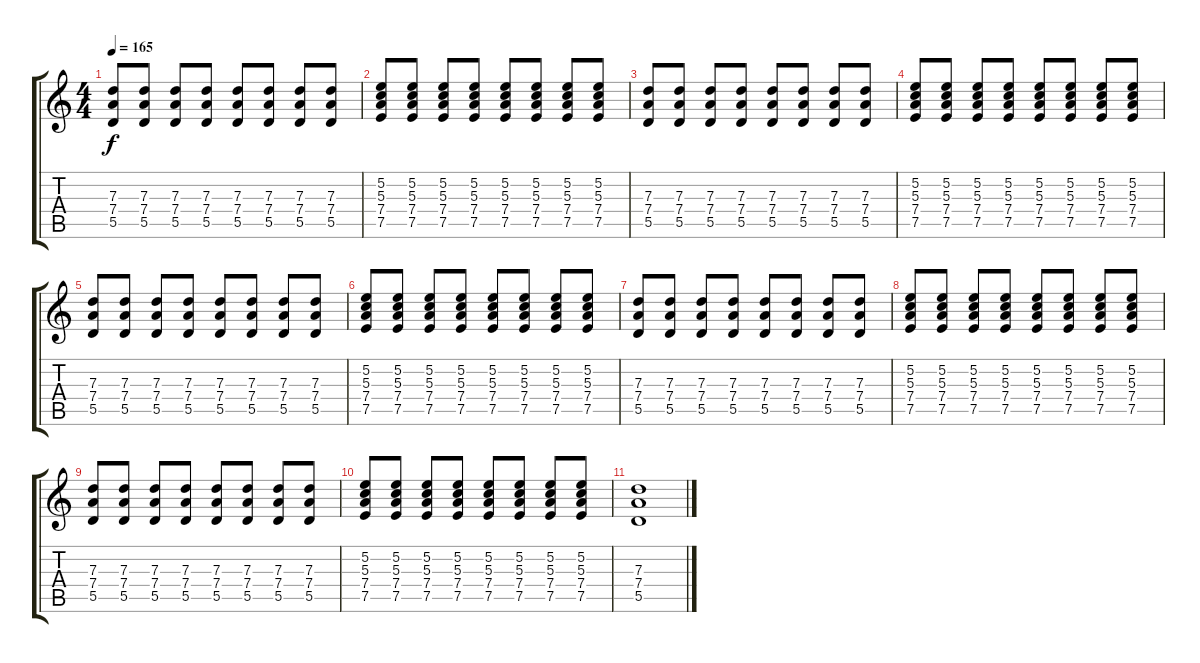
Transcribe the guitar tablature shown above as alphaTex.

\track "" {instrument overdrivenguitar}
\staff {score tabs}
\tuning (E4 B3 G3 D3 A2 D2) {hide}
\ts (4 4)
\tempo 165
\clef g2
\ks c
(7.3 7.4 5.5).8{dy f} (7.3 7.4 5.5).8 (7.3 7.4 5.5).8 (7.3 7.4 5.5).8 (7.3 7.4 5.5).8 (7.3 7.4 5.5).8 (7.3 7.4 5.5).8 (7.3 7.4 5.5).8 |
(5.2 5.3 7.4 7.5).8 (5.2 5.3 7.4 7.5).8 (5.2 5.3 7.4 7.5).8 (5.2 5.3 7.4 7.5).8 (5.2 5.3 7.4 7.5).8 (5.2 5.3 7.4 7.5).8 (5.2 5.3 7.4 7.5).8 (5.2 5.3 7.4 7.5).8 |
(7.3 7.4 5.5).8 (7.3 7.4 5.5).8 (7.3 7.4 5.5).8 (7.3 7.4 5.5).8 (7.3 7.4 5.5).8 (7.3 7.4 5.5).8 (7.3 7.4 5.5).8 (7.3 7.4 5.5).8 |
(5.2 5.3 7.4 7.5).8 (5.2 5.3 7.4 7.5).8 (5.2 5.3 7.4 7.5).8 (5.2 5.3 7.4 7.5).8 (5.2 5.3 7.4 7.5).8 (5.2 5.3 7.4 7.5).8 (5.2 5.3 7.4 7.5).8 (5.2 5.3 7.4 7.5).8 |
(7.3 7.4 5.5).8 (7.3 7.4 5.5).8 (7.3 7.4 5.5).8 (7.3 7.4 5.5).8 (7.3 7.4 5.5).8 (7.3 7.4 5.5).8 (7.3 7.4 5.5).8 (7.3 7.4 5.5).8 |
(5.2 5.3 7.4 7.5).8 (5.2 5.3 7.4 7.5).8 (5.2 5.3 7.4 7.5).8 (5.2 5.3 7.4 7.5).8 (5.2 5.3 7.4 7.5).8 (5.2 5.3 7.4 7.5).8 (5.2 5.3 7.4 7.5).8 (5.2 5.3 7.4 7.5).8 |
(7.3 7.4 5.5).8 (7.3 7.4 5.5).8 (7.3 7.4 5.5).8 (7.3 7.4 5.5).8 (7.3 7.4 5.5).8 (7.3 7.4 5.5).8 (7.3 7.4 5.5).8 (7.3 7.4 5.5).8 |
(5.2 5.3 7.4 7.5).8 (5.2 5.3 7.4 7.5).8 (5.2 5.3 7.4 7.5).8 (5.2 5.3 7.4 7.5).8 (5.2 5.3 7.4 7.5).8 (5.2 5.3 7.4 7.5).8 (5.2 5.3 7.4 7.5).8 (5.2 5.3 7.4 7.5).8 |
(7.3 7.4 5.5).8 (7.3 7.4 5.5).8 (7.3 7.4 5.5).8 (7.3 7.4 5.5).8 (7.3 7.4 5.5).8 (7.3 7.4 5.5).8 (7.3 7.4 5.5).8 (7.3 7.4 5.5).8 |
(5.2 5.3 7.4 7.5).8 (5.2 5.3 7.4 7.5).8 (5.2 5.3 7.4 7.5).8 (5.2 5.3 7.4 7.5).8 (5.2 5.3 7.4 7.5).8 (5.2 5.3 7.4 7.5).8 (5.2 5.3 7.4 7.5).8 (5.2 5.3 7.4 7.5).8 |
(7.3 7.4 5.5).1
